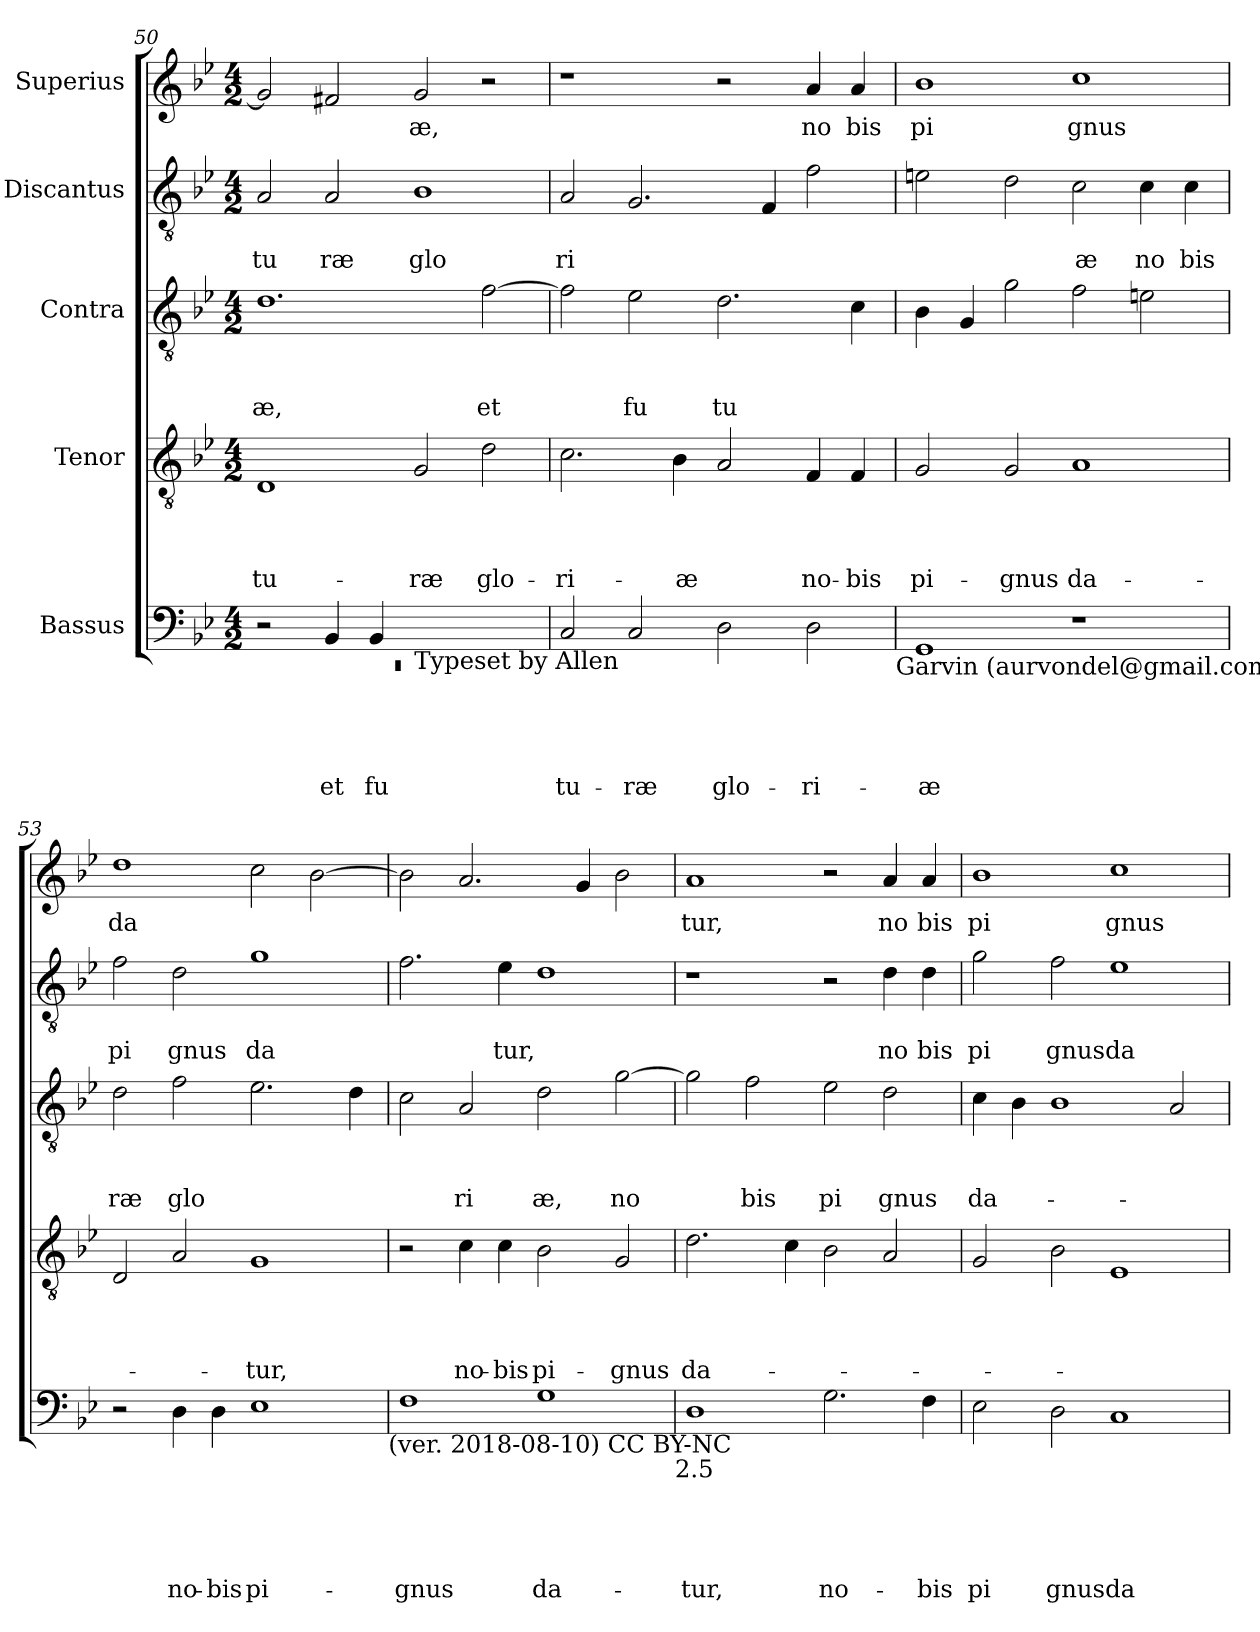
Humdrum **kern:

**kern	**text	**text	**text	**text	**text	**kern	**text	**text	**text	**text	**kern	**text	**text	**text	**kern	**text	**text	**kern	**text
*part5	*part5	*part5	*part5	*part5	*part5	*part4	*part4	*part4	*part4	*part4	*part3	*part3	*part3	*part3	*part2	*part2	*part2	*part1	*part1
*staff5	*staff5	*staff5	*staff5	*staff5	*staff5	*staff4	*staff4	*staff4	*staff4	*staff4	*staff3	*staff3	*staff3	*staff3	*staff2	*staff2	*staff2	*staff1	*staff1
*I"Bassus	*	*	*	*	*	*I"Tenor	*	*	*	*	*I"Contra	*	*	*	*I"Discantus	*	*	*I"Superius	*
*clefF4	*	*	*	*	*	*clefGv2	*	*	*	*	*clefGv2	*	*	*	*clefGv2	*	*	*clefG2	*
*k[b-e-]	*	*	*	*	*	*k[b-e-]	*	*	*	*	*k[b-e-]	*	*	*	*k[b-e-]	*	*	*k[b-e-]	*
*B-:	*	*	*	*	*	*B-:	*	*	*	*	*B-:	*	*	*	*B-:	*	*	*B-:	*
*M4/2	*	*	*	*	*	*M4/2	*	*	*	*	*M4/2	*	*	*	*M4/2	*	*	*M4/2	*
=50	=50	=50	=50	=50	=50	=50	=50	=50	=50	=50	=50	=50	=50	=50	=50	=50	=50	=50	=50
*^	*	*	*	*	*	*	*	*	*	*	*	*	*	*	*	*	*	*	*
!	!LO:N:vis=1	!	!	!	!	!	!	!	!	!	!LO:LY:b	!	!	!	!LO:LY:b	!	!	!LO:LY:b	!	!
*	*^	*	*	*	*	*	*	*	*	*	*	*	*	*	*	*	*	*	*	*
0ryy	0rEE	2r	.	.	.	.	.	1D	.	.	.	-tu-	1.d	.	.	æ,	2A/	.	tu	2g/]	.
!	!	!	!	!	!	!	!LO:LY:b	!	!	!	!	!	!	!	!	!	!	!	!LO:LY:b	!	!
.	.	4BB-/	.	.	.	.	et	.	.	.	.	.	.	.	.	.	2A/	.	ræ	2f#X/	.
!	!	!	!	!	!	!	!LO:LY:b	!	!	!	!	!	!	!	!	!	!	!	!	!	!
.	.	4BB-/	.	.	.	.	fu-	.	.	.	.	.	.	.	.	.	.	.	.	.	.
!	!	!LO:TX:b:t=Typeset by Allen	!	!	!	!	!	!	!	!	!	!	!	!	!	!	!	!	!	!	!
!	!	!	!	!	!	!	!	!	!	!	!	!LO:LY:b	!	!	!	!	!	!	!LO:LY:b	!	!LO:LY:b
.	.	1ryy	.	.	.	.	.	2G/	.	.	.	-ræ	.	.	.	.	1B-	.	glo	2g/	æ,
!	!	!	!	!	!	!	!	!	!	!	!	!LO:LY:b	!	!	!	!LO:LY:b	!	!	!	!	!
.	.	.	.	.	.	.	.	2d\	.	.	.	glo-	[>2f\	.	.	et	.	.	.	2r	.
*v	*v	*v	*	*	*	*	*	*	*	*	*	*	*	*	*	*	*	*	*	*	*
=51	=51	=51	=51	=51	=51	=51	=51	=51	=51	=51	=51	=51	=51	=51	=51	=51	=51	=51	=51
!	!	!	!	!	!LO:LY:b	!	!	!	!	!LO:LY:b	!	!	!	!	!	!	!LO:LY:b	!	!
2C/	.	.	.	.	-tu-	2.c\	.	.	.	-ri-	2f\]	.	.	.	2A/	.	ri	1r	.
!	!	!	!	!	!LO:LY:b	!	!	!	!	!	!	!	!	!LO:LY:b	!	!	!	!	!
2C/	.	.	.	.	-ræ	.	.	.	.	.	2e-\	.	.	fu	2.G/	.	.	.	.
!	!	!	!	!	!	!	!	!	!	!LO:LY:b	!	!	!	!	!	!	!	!	!
.	.	.	.	.	.	4B-\	.	.	.	-æ	.	.	.	.	.	.	.	.	.
!	!	!	!	!	!LO:LY:b	!	!	!	!	!	!	!	!	!LO:LY:b	!	!	!	!	!
2D\	.	.	.	.	glo-	2A/	.	.	.	.	2.d\	.	.	tu	.	.	.	2r	.
.	.	.	.	.	.	.	.	.	.	.	.	.	.	.	4F/	.	.	.	.
!	!	!	!	!	!LO:LY:b	!	!	!	!	!LO:LY:b	!	!	!	!	!	!	!	!	!LO:LY:b
2D\	.	.	.	.	-ri-	4F/	.	.	.	no-	.	.	.	.	2f\	.	.	4a/	no
!	!	!	!	!	!	!	!	!	!	!LO:LY:b	!	!	!	!	!	!	!	!	!LO:LY:b
.	.	.	.	.	.	4F/	.	.	.	-bis	4c\	.	.	.	.	.	.	4a/	bis
!LO:TX:b:t=Garvin (aurvondel@gmail.com)	!	!	!	!	!	!	!	!	!	!	!	!	!	!	!	!	!	!	!
=52	=52	=52	=52	=52	=52	=52	=52	=52	=52	=52	=52	=52	=52	=52	=52	=52	=52	=52	=52
!	!	!	!	!	!LO:LY:b	!	!	!	!	!LO:LY:b	!	!	!	!	!	!	!	!	!LO:LY:b
1GG	.	.	.	.	-æ	2G/	.	.	.	pi-	4B-\	.	.	.	2en\	.	.	1b-	pi
.	.	.	.	.	.	.	.	.	.	.	4G/	.	.	.	.	.	.	.	.
!	!	!	!	!	!	!	!	!	!	!LO:LY:b	!	!	!	!	!	!	!	!	!
.	.	.	.	.	.	2G/	.	.	.	-gnus	2g\	.	.	.	2d\	.	.	.	.
!	!	!	!	!	!	!	!	!	!	!LO:LY:b	!	!	!	!	!	!	!LO:LY:b	!	!LO:LY:b
1r	.	.	.	.	.	1A	.	.	.	da-	2f\	.	.	.	2c\	.	æ	1cc	gnus
!	!	!	!	!	!	!	!	!	!	!	!	!	!	!	!	!	!LO:LY:b	!	!
.	.	.	.	.	.	.	.	.	.	.	2en\	.	.	.	4c\	.	no	.	.
!	!	!	!	!	!	!	!	!	!	!	!	!	!	!	!	!	!LO:LY:b	!	!
.	.	.	.	.	.	.	.	.	.	.	.	.	.	.	4c\	.	bis	.	.
=53	=53	=53	=53	=53	=53	=53	=53	=53	=53	=53	=53	=53	=53	=53	=53	=53	=53	=53	=53
!	!	!	!	!	!	!	!	!	!	!	!	!	!	!LO:LY:b	!	!	!LO:LY:b	!	!LO:LY:b
2r	.	.	.	.	.	2D/	.	.	.	.	2d\	.	.	ræ	2f\	.	pi	1dd	da
!	!	!	!	!	!LO:LY:b	!	!	!	!	!	!	!	!	!LO:LY:b	!	!	!LO:LY:b	!	!
4D\	.	.	.	.	no-	2A/	.	.	.	.	2f\	.	.	glo	2d\	.	gnus	.	.
!	!	!	!	!	!LO:LY:b	!	!	!	!	!	!	!	!	!	!	!	!	!	!
4D\	.	.	.	.	-bis	.	.	.	.	.	.	.	.	.	.	.	.	.	.
!	!	!	!	!	!LO:LY:b	!	!	!	!	!LO:LY:b	!	!	!	!	!	!	!LO:LY:b	!	!
1E-	.	.	.	.	pi-	1G	.	.	.	-tur,	2.e-\	.	.	.	1g	.	da	2cc\	.
.	.	.	.	.	.	.	.	.	.	.	.	.	.	.	.	.	.	[>2b-\	.
.	.	.	.	.	.	.	.	.	.	.	4d\	.	.	.	.	.	.	.	.
!LO:TX:b:t=(ver. 2018-08-10) CC BY-NC	!	!	!	!	!	!	!	!	!	!	!	!	!	!	!	!	!	!	!
=54	=54	=54	=54	=54	=54	=54	=54	=54	=54	=54	=54	=54	=54	=54	=54	=54	=54	=54	=54
!	!	!	!	!	!LO:LY:b	!	!	!	!	!	!	!	!	!	!	!	!	!	!
1F	.	.	.	.	-gnus	2r	.	.	.	.	2c\	.	.	.	2.f\	.	.	2b-\]	.
!	!	!	!	!	!	!	!	!	!	!LO:LY:b	!	!	!	!LO:LY:b	!	!	!	!	!
.	.	.	.	.	.	4c\	.	.	.	no-	2A/	.	.	ri	.	.	.	2.a/	.
!	!	!	!	!	!	!	!	!	!	!LO:LY:b	!	!	!	!	!	!	!LO:LY:b	!	!
.	.	.	.	.	.	4c\	.	.	.	-bis	.	.	.	.	4e-\	.	tur,	.	.
!	!	!	!	!	!LO:LY:b	!	!	!	!	!LO:LY:b	!	!	!	!LO:LY:b	!	!	!	!	!
1G	.	.	.	.	da-	2B-\	.	.	.	pi-	2d\	.	.	æ,	1d	.	.	.	.
.	.	.	.	.	.	.	.	.	.	.	.	.	.	.	.	.	.	4g/	.
!	!	!	!	!	!	!	!	!	!	!LO:LY:b	!	!	!	!LO:LY:b	!	!	!	!	!
.	.	.	.	.	.	2G/	.	.	.	-gnus	[>2g\	.	.	no	.	.	.	2b-\	.
!LO:TX:b:t=2.5	!	!	!	!	!	!	!	!	!	!	!	!	!	!	!	!	!	!	!
=55	=55	=55	=55	=55	=55	=55	=55	=55	=55	=55	=55	=55	=55	=55	=55	=55	=55	=55	=55
!	!	!	!	!	!LO:LY:b	!	!	!	!	!LO:LY:b	!	!	!	!	!	!	!	!	!LO:LY:b
1D	.	.	.	.	-tur,	2.d\	.	.	.	da-	2g\]	.	.	.	1r	.	.	1a	tur,
!	!	!	!	!	!	!	!	!	!	!	!	!	!	!LO:LY:b	!	!	!	!	!
.	.	.	.	.	.	.	.	.	.	.	2f\	.	.	bis	.	.	.	.	.
.	.	.	.	.	.	4c\	.	.	.	.	.	.	.	.	.	.	.	.	.
!	!	!	!	!	!LO:LY:b	!	!	!	!	!	!	!	!	!LO:LY:b	!	!	!	!	!
2.G\	.	.	.	.	no-	2B-\	.	.	.	.	2e-\	.	.	pi	2r	.	.	2r	.
!	!	!	!	!	!	!	!	!	!	!	!	!	!	!LO:LY:b	!	!	!LO:LY:b	!	!LO:LY:b
.	.	.	.	.	.	2A/	.	.	.	.	2d\	.	.	gnus	4d\	.	no	4a/	no
!	!	!	!	!	!LO:LY:b	!	!	!	!	!	!	!	!	!	!	!	!LO:LY:b	!	!LO:LY:b
4F\	.	.	.	.	-bis	.	.	.	.	.	.	.	.	.	4d\	.	bis	4a/	bis
!!LO:PB:g=z
=56	=56	=56	=56	=56	=56	=56	=56	=56	=56	=56	=56	=56	=56	=56	=56	=56	=56	=56	=56
!	!	!	!	!	!LO:LY:b	!	!	!	!	!	!	!	!	!LO:LY:b	!	!	!LO:LY:b	!	!LO:LY:b
2E-\	.	.	.	.	pi	2G/	.	.	.	.	4c\	.	.	da-	2g\	.	pi	1b-	pi
.	.	.	.	.	.	.	.	.	.	.	4B-\	.	.	.	.	.	.	.	.
!	!	!	!	!	!LO:LY:b	!	!	!	!	!	!	!	!	!	!	!	!LO:LY:b	!	!
2D\	.	.	.	.	gnus	2B-\	.	.	.	.	1B-	.	.	.	2f\	.	gnus	.	.
!	!	!	!	!	!LO:LY:b	!	!	!	!	!	!	!	!	!	!	!	!LO:LY:b	!	!LO:LY:b
1C	.	.	.	.	da	1E-	.	.	.	.	.	.	.	.	1e-	.	da	1cc	gnus
.	.	.	.	.	.	.	.	.	.	.	2A/	.	.	.	.	.	.	.	.
=	=	=	=	=	=	=	=	=	=	=	=	=	=	=	=	=	=	=	=
*-	*-	*-	*-	*-	*-	*-	*-	*-	*-	*-	*-	*-	*-	*-	*-	*-	*-	*-	*-
